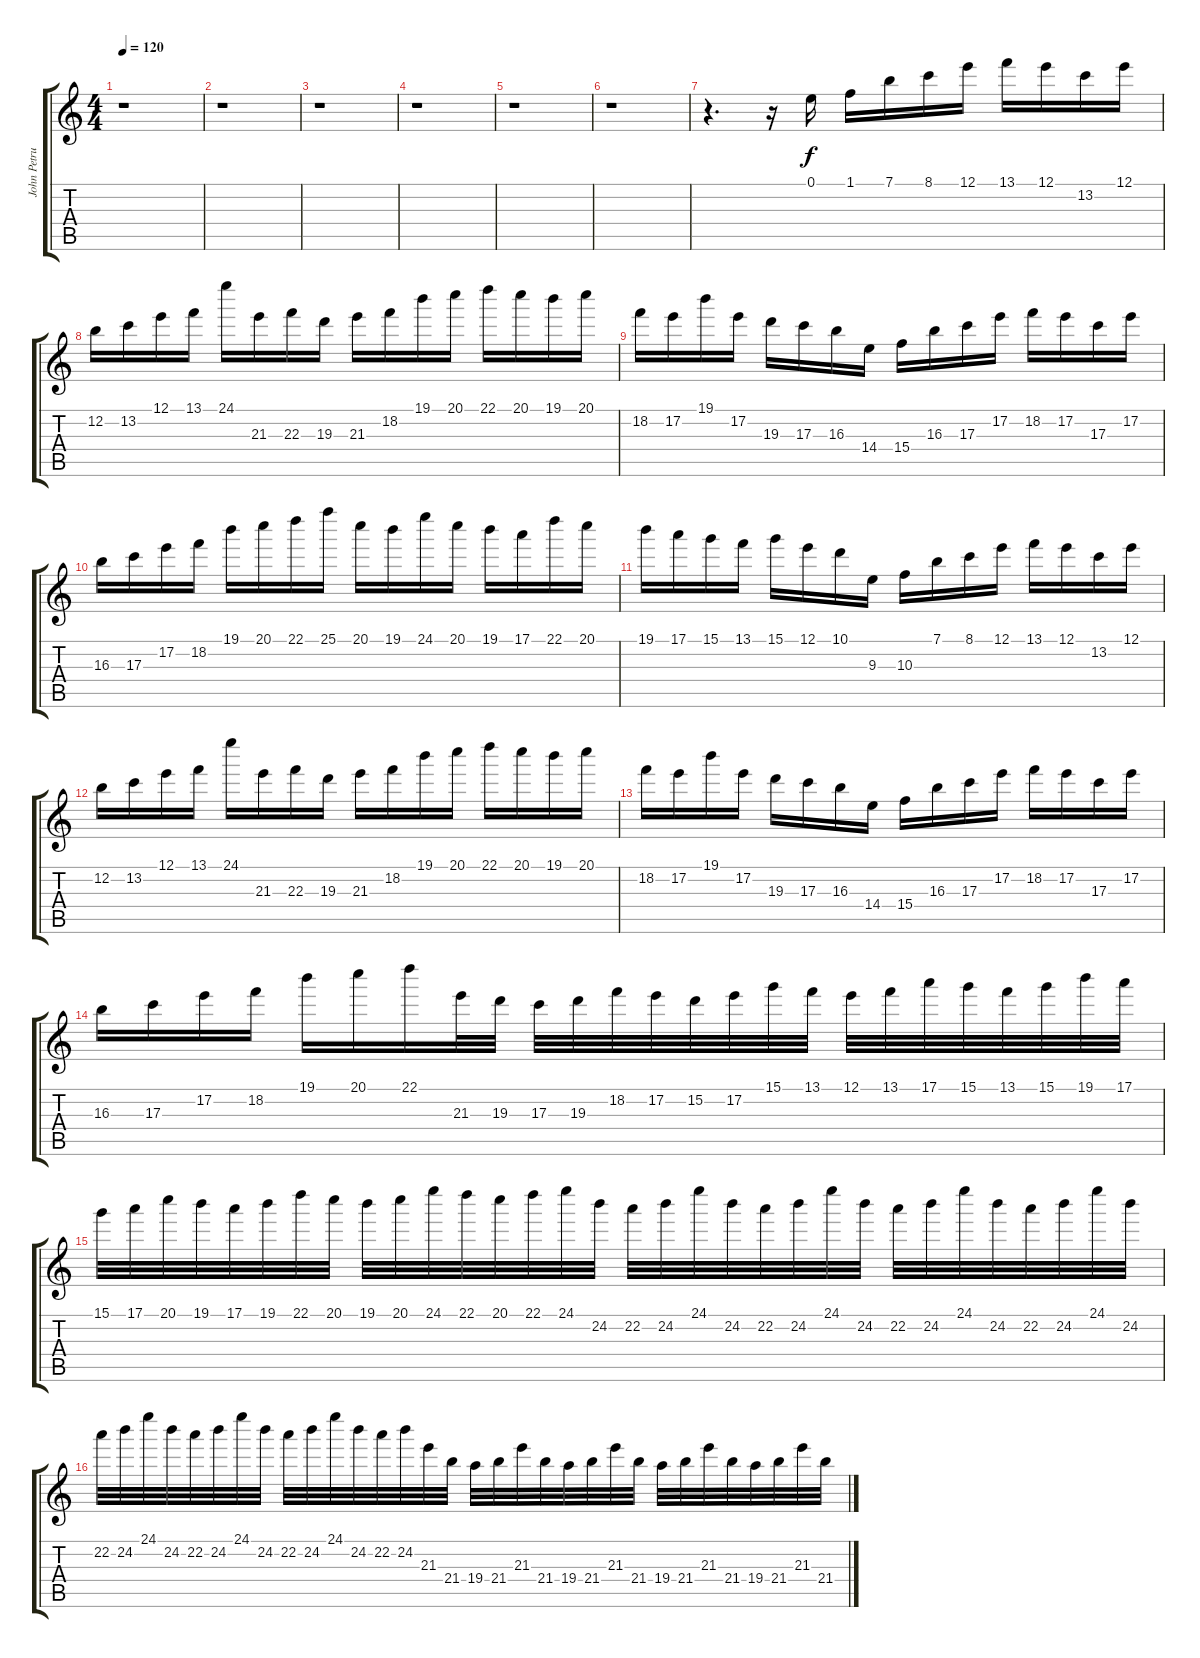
\track ("John Petrucci - Disto 1" "John Petru") {instrument distortionguitar}
\staff {score tabs}
\tuning (E4 B3 G3 D3 A2 E2) {hide}
\ts (4 4)
\tempo 120
\clef g2
\ks c
r.1{dy f} |
r.1 |
r.1 |
r.1 |
r.1 |
r.1 |
r.4{d} r.16 0.1.16{volume 9} 1.1.16 7.1.16 8.1.16 12.1.16 13.1.16 12.1.16 13.2.16 12.1.16 |
12.2.16 13.2.16 12.1.16 13.1.16 24.1.16 21.3.16 22.3.16 19.3.16 21.3.16 18.2.16 19.1.16 20.1.16 22.1.16 20.1.16 19.1.16 20.1.16 |
18.2.16 17.2.16 19.1.16 17.2.16 19.3.16 17.3.16 16.3.16 14.4.16 15.4.16 16.3.16 17.3.16 17.2.16 18.2.16 17.2.16 17.3.16 17.2.16 |
16.3.16 17.3.16 17.2.16 18.2.16 19.1.16 20.1.16 22.1.16 25.1.16 20.1.16 19.1.16 24.1.16 20.1.16 19.1.16 17.1.16 22.1.16 20.1.16 |
19.1.16 17.1.16 15.1.16 13.1.16 15.1.16 12.1.16 10.1.16 9.3.16 10.3.16 7.1.16 8.1.16 12.1.16 13.1.16 12.1.16 13.2.16 12.1.16 |
12.2.16 13.2.16 12.1.16 13.1.16 24.1.16 21.3.16 22.3.16 19.3.16 21.3.16 18.2.16 19.1.16 20.1.16 22.1.16 20.1.16 19.1.16 20.1.16 |
18.2.16 17.2.16 19.1.16 17.2.16 19.3.16 17.3.16 16.3.16 14.4.16 15.4.16 16.3.16 17.3.16 17.2.16 18.2.16 17.2.16 17.3.16 17.2.16 |
16.3.16 17.3.16 17.2.16 18.2.16 19.1.16 20.1.16 22.1.16 21.3.32 19.3.32 17.3.32 19.3.32 18.2.32 17.2.32 15.2.32 17.2.32 15.1.32 13.1.32 12.1.32 13.1.32 17.1.32 15.1.32 13.1.32 15.1.32 19.1.32 17.1.32 |
15.1.32 17.1.32 20.1.32 19.1.32 17.1.32 19.1.32 22.1.32 20.1.32 19.1.32 20.1.32 24.1.32 22.1.32 20.1.32 22.1.32 24.1.32 24.2.32 22.2.32 24.2.32 24.1.32 24.2.32 22.2.32 24.2.32 24.1.32 24.2.32 22.2.32 24.2.32 24.1.32 24.2.32 22.2.32 24.2.32 24.1.32 24.2.32 |
22.2.32 24.2.32 24.1.32 24.2.32 22.2.32 24.2.32 24.1.32 24.2.32 22.2.32 24.2.32 24.1.32 24.2.32 22.2.32 24.2.32 21.3.32 21.4.32 19.4.32 21.4.32 21.3.32 21.4.32 19.4.32 21.4.32 21.3.32 21.4.32 19.4.32 21.4.32 21.3.32 21.4.32 19.4.32 21.4.32 21.3.32 21.4.32
